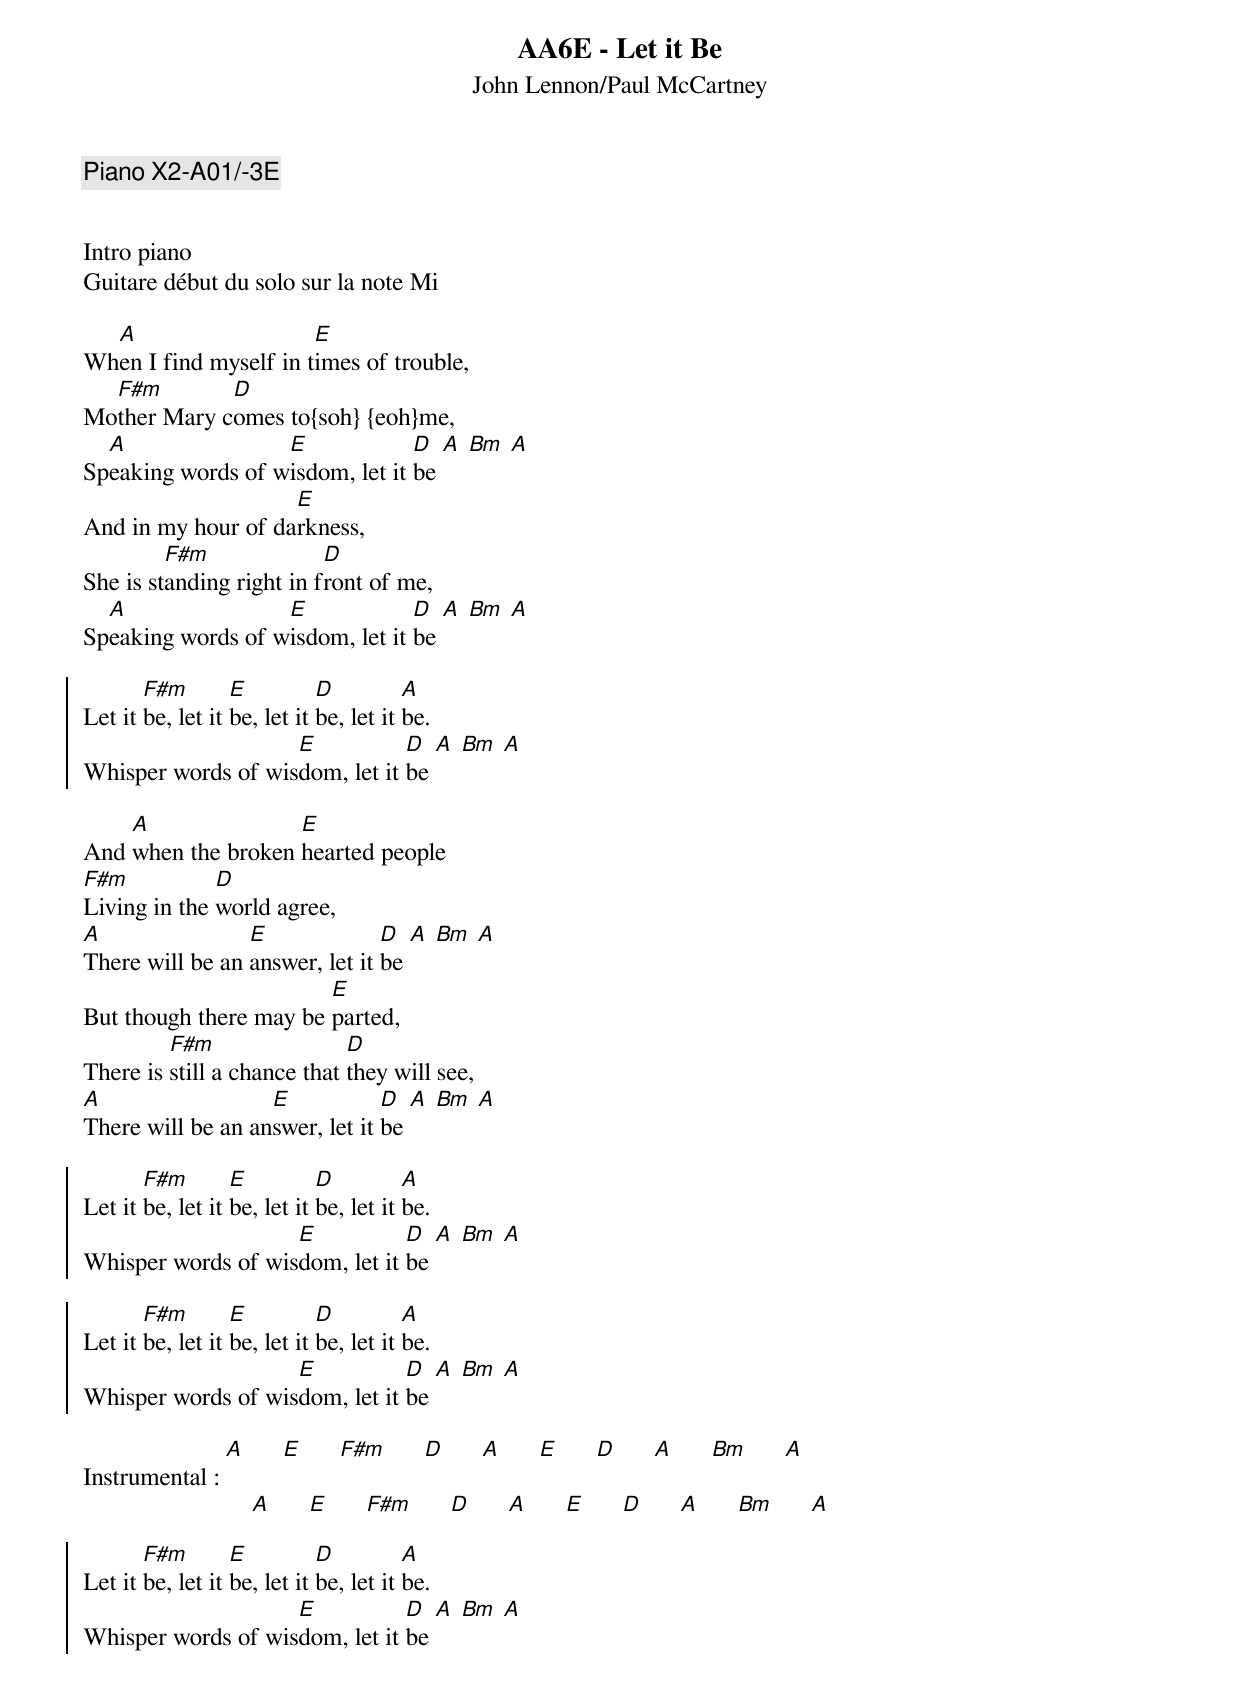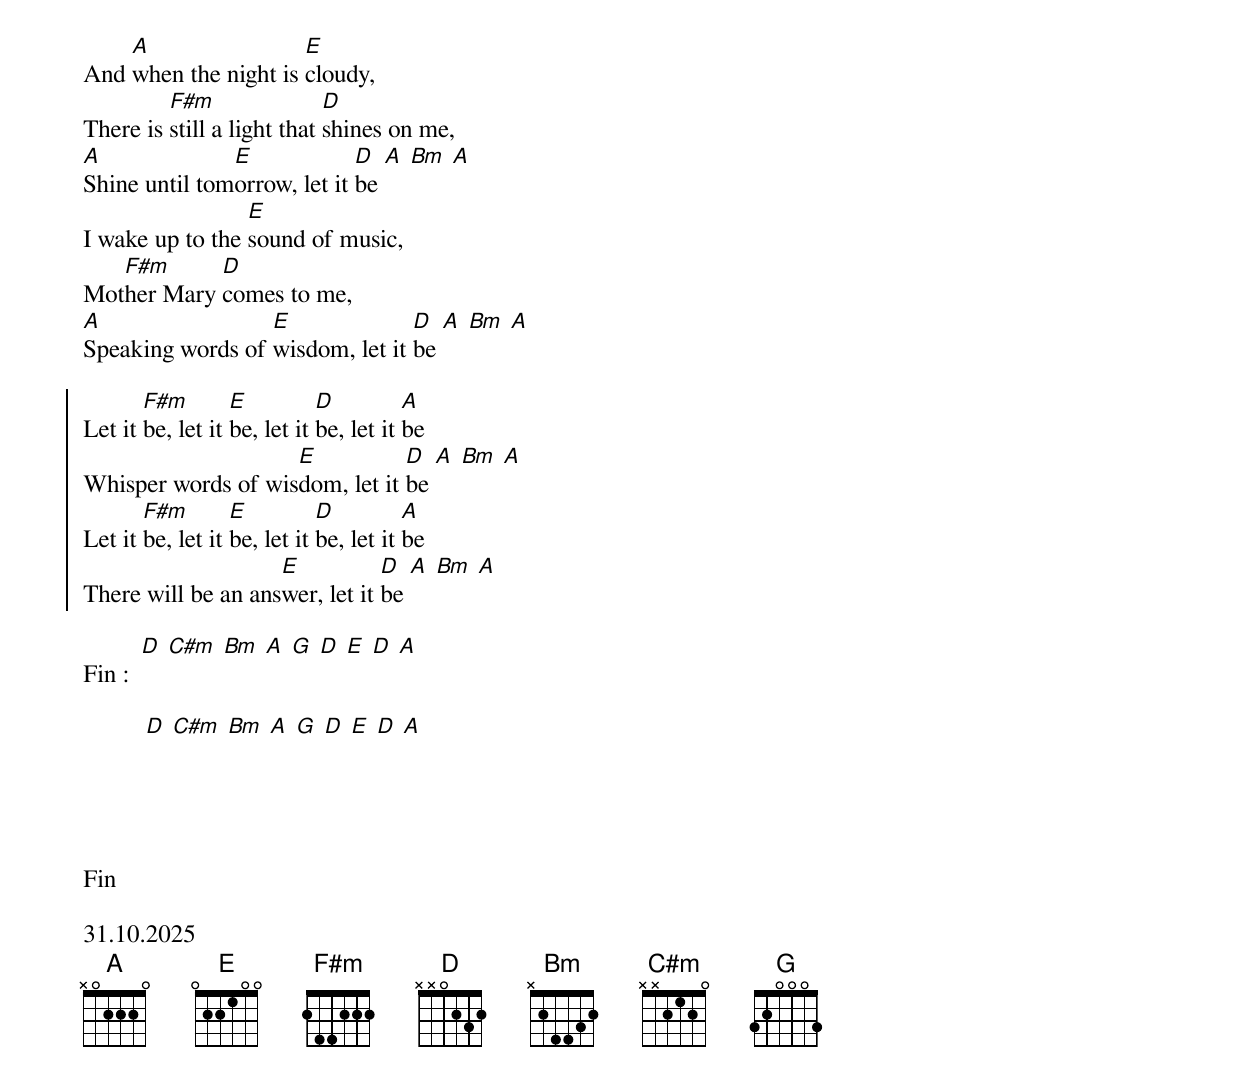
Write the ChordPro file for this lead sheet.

{title: AA6E - Let it Be}
{st:John Lennon/Paul McCartney}
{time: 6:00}
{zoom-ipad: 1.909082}
{c:Piano X2-A01/-3E}


Intro piano
Guitare début du solo sur la note Mi

Wh[A]en I find myself in t[E]imes of trouble,
Mo[F#m]ther Mary c[D]omes to{soh} {eoh}me,
Sp[A]eaking words of w[E]isdom, let it [D]be [A] [Bm] [A]
And in my hour of da[E]rkness,
She is st[F#m]anding right in f[D]ront of me,
Sp[A]eaking words of w[E]isdom, let it [D]be [A] [Bm] [A]

{soc:}
Let it [F#m]be, let it [E]be, let it [D]be, let it [A]be.
Whisper words of wis[E]dom, let it [D]be [A] [Bm] [A]
{eoc:}

And [A]when the broken [E]hearted people
[F#m]Living in the [D]world agree,
[A]There will be an [E]answer, let it [D]be [A] [Bm] [A]
But though there may be [E]parted,
There is [F#m]still a chance that [D]they will see,
[A]There will be an an[E]swer, let it [D]be [A] [Bm] [A]

{soc:}
Let it [F#m]be, let it [E]be, let it [D]be, let it [A]be.
Whisper words of wis[E]dom, let it [D]be [A] [Bm] [A]
{eoc:}

{soc:}
Let it [F#m]be, let it [E]be, let it [D]be, let it [A]be.
Whisper words of wis[E]dom, let it [D]be [A] [Bm] [A]
{eoc:}

Instrumental : [A]      [E]      [F#m]      [D]      [A]      [E]      [D]      [A]      [Bm]      [A]
                           [A]      [E]      [F#m]      [D]      [A]      [E]      [D]      [A]      [Bm]      [A]

{soc:}
Let it [F#m]be, let it [E]be, let it [D]be, let it [A]be.
Whisper words of wis[E]dom, let it [D]be [A] [Bm] [A]
{eoc:}

And [A]when the night is [E]cloudy,
There is [F#m]still a light that [D]shines on me,
[A]Shine until tom[E]orrow, let it [D]be [A] [Bm] [A]
I wake up to the [E]sound of music,
Mot[F#m]her Mary [D]comes to me,
[A]Speaking words of [E]wisdom, let it [D]be [A] [Bm] [A]

{soc:}
Let it [F#m]be, let it [E]be, let it [D]be, let it [A]be
Whisper words of wis[E]dom, let it [D]be [A] [Bm] [A]
Let it [F#m]be, let it [E]be, let it [D]be, let it [A]be
There will be an ans[E]wer, let it [D]be [A] [Bm] [A]
{eoc:}

Fin :  [D] [C#m] [Bm] [A] [G] [D] [E] [D] [A]

          [D] [C#m] [Bm] [A] [G] [D] [E] [D] [A]





Fin

31.10.2025
